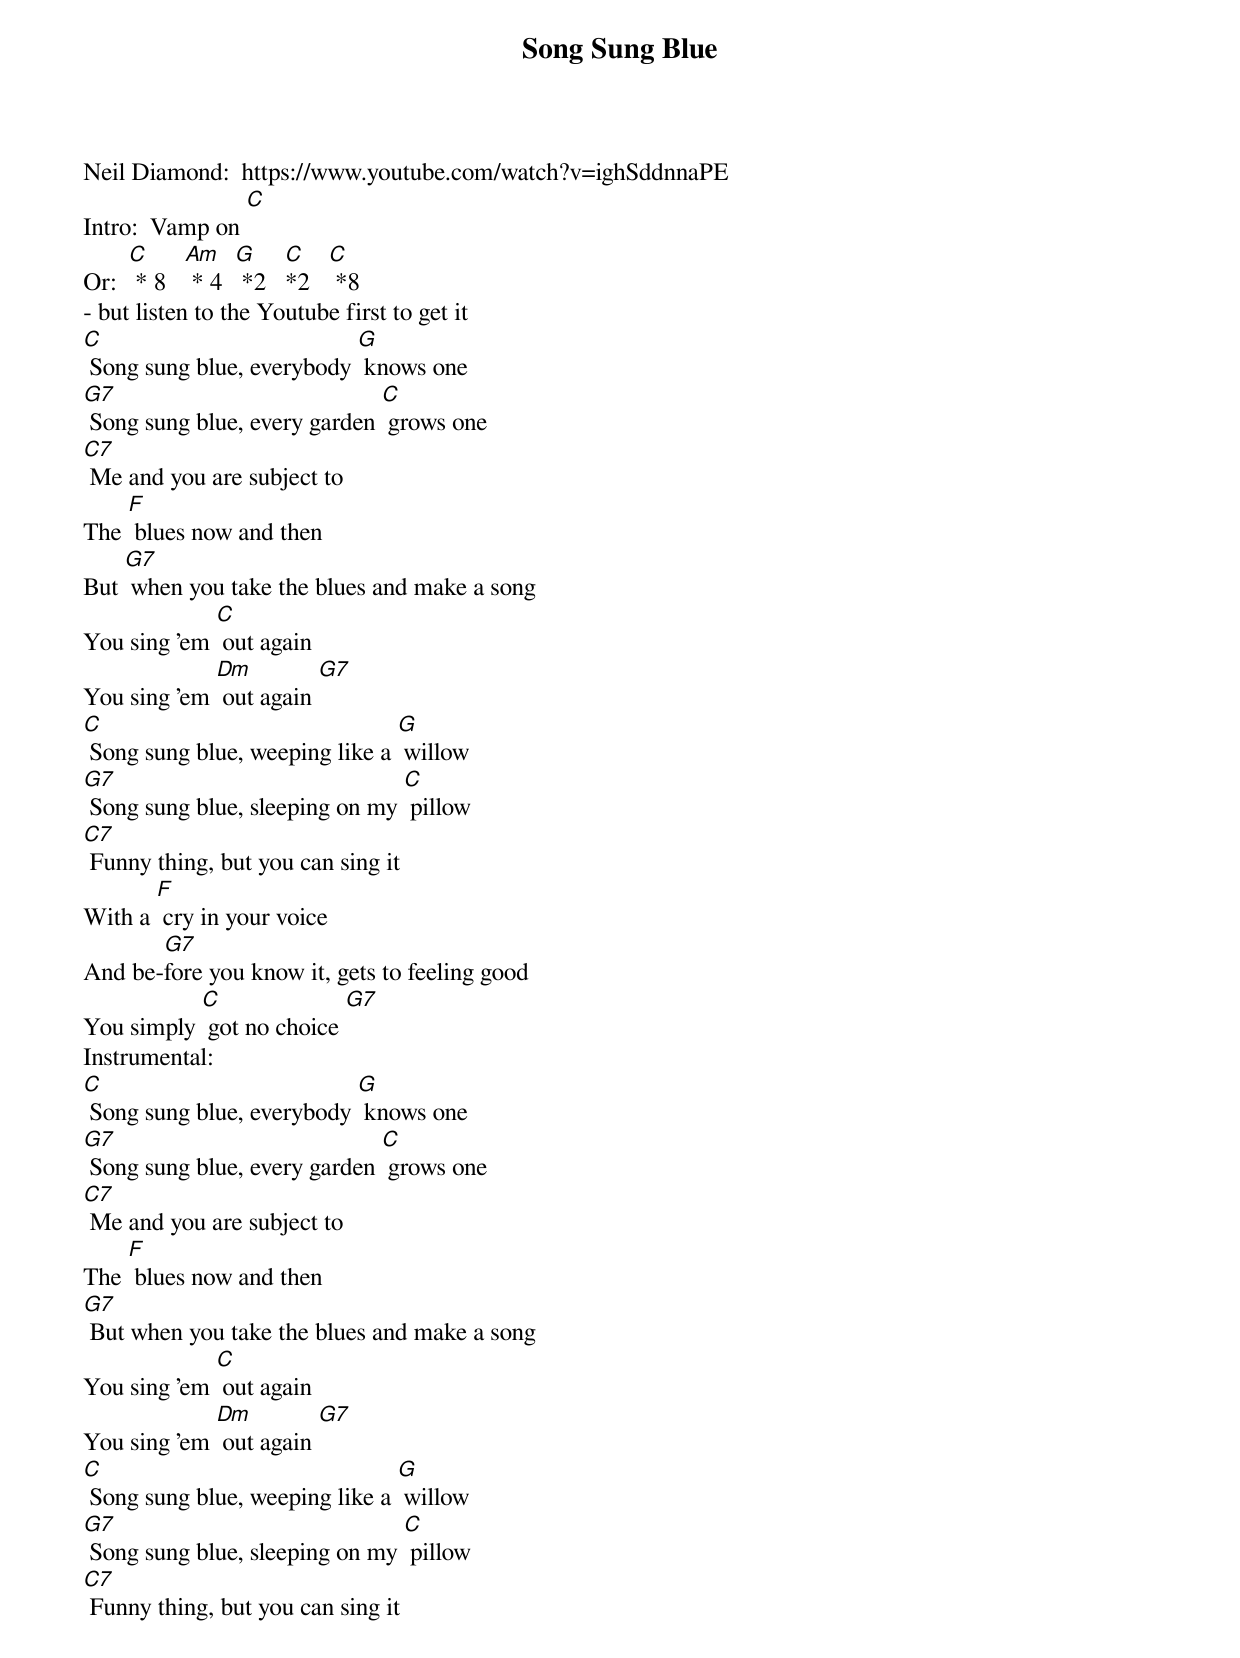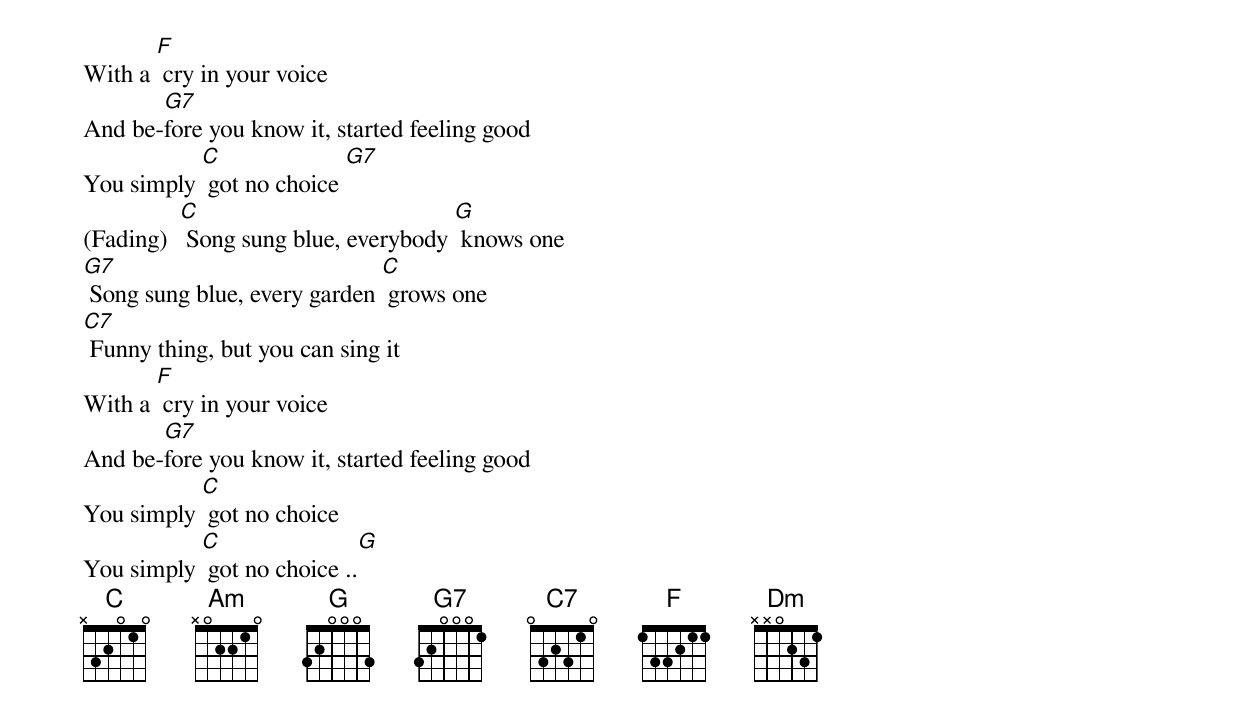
{t: Song Sung Blue }
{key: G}
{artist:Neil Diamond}
Neil Diamond:  https://www.youtube.com/watch?v=ighSddnnaPE
Intro:  Vamp on [C]
{c: }
Or:  [C] * 8   [Am] * 4  [G] *2   [C]*2   [C] *8
- but listen to the Youtube first to get it
{c: }
[C] Song sung blue, everybody [G] knows one
[G7] Song sung blue, every garden [C] grows one
[C7] Me and you are subject to
The [F] blues now and then
But [G7] when you take the blues and make a song
You sing 'em [C] out again
You sing 'em [Dm] out again [G7]
{c: }
[C] Song sung blue, weeping like a [G] willow
[G7] Song sung blue, sleeping on my [C] pillow
[C7] Funny thing, but you can sing it
With a [F] cry in your voice
And be-[G7]fore you know it, gets to feeling good
You simply [C] got no choice [G7]
{c: }
Instrumental:
[C] Song sung blue, everybody [G] knows one
[G7] Song sung blue, every garden [C] grows one
{c: }
[C7] Me and you are subject to
The [F] blues now and then
[G7] But when you take the blues and make a song
You sing 'em [C] out again
You sing 'em [Dm] out again [G7]
{c: }
[C] Song sung blue, weeping like a [G] willow
[G7] Song sung blue, sleeping on my [C] pillow
[C7] Funny thing, but you can sing it
With a [F] cry in your voice
And be-[G7]fore you know it, started feeling good
You simply [C] got no choice [G7]
{c: }
(Fading)  [C] Song sung blue, everybody [G] knows one
[G7] Song sung blue, every garden [C] grows one
[C7] Funny thing, but you can sing it
With a [F] cry in your voice
And be-[G7]fore you know it, started feeling good
You simply [C] got no choice
You simply [C] got no choice ..[G]
